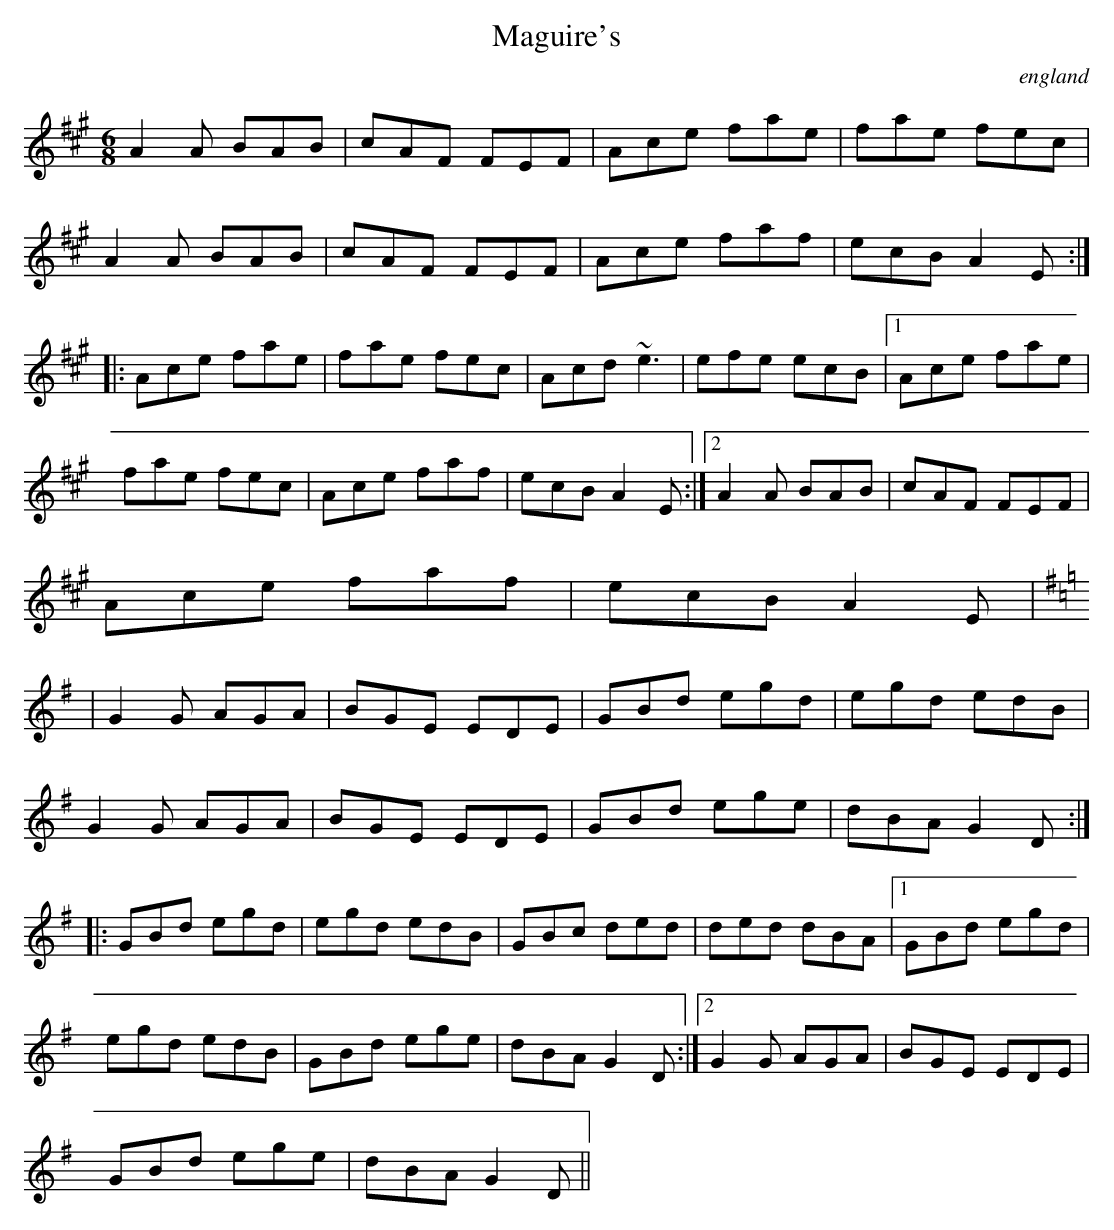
X:1
T:Maguire's
O:england
M:6/8
L:1/8
K:A
A2A BAB|cAF FEF|Ace fae|fae fec|
A2A BAB|cAF FEF|Ace faf|ecB A2E:|
|:Ace fae|fae fec|Acd ~e3|efe ecB|1 Ace fae|
fae fec|Ace faf|ecB A2E:|2 A2A BAB|cAF FEF|
Ace faf|ecB A2E|
K:G
|G2G AGA|BGE EDE|GBd egd|egd edB|
G2G AGA|BGE EDE|GBd ege|dBA G2D:|
|:GBd egd|egd edB|GBc ded|ded dBA|1 GBd egd|
egd edB|GBd ege|dBA G2D:|2 G2G AGA|BGE EDE|
GBd ege|dBA G2D||
